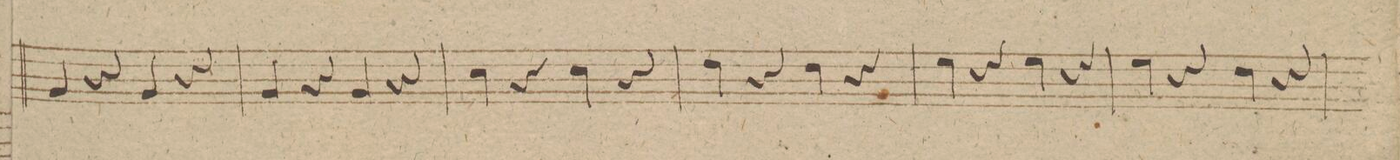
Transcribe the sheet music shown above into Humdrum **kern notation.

**kern
*I"Organo.
*clefF4
*k[f#]
*met(c|)
*M2/2
4BB/
4r
4BB/
4r
=270
4BB/
4r
4BB/
4r
=271
4E\
4r
4E\
4r
=272
4F#\
4r
4F#\
4r
=273
4G\
4r
4G\
4r
=274
4G\
4r
4F#\
4r
=275
*-
